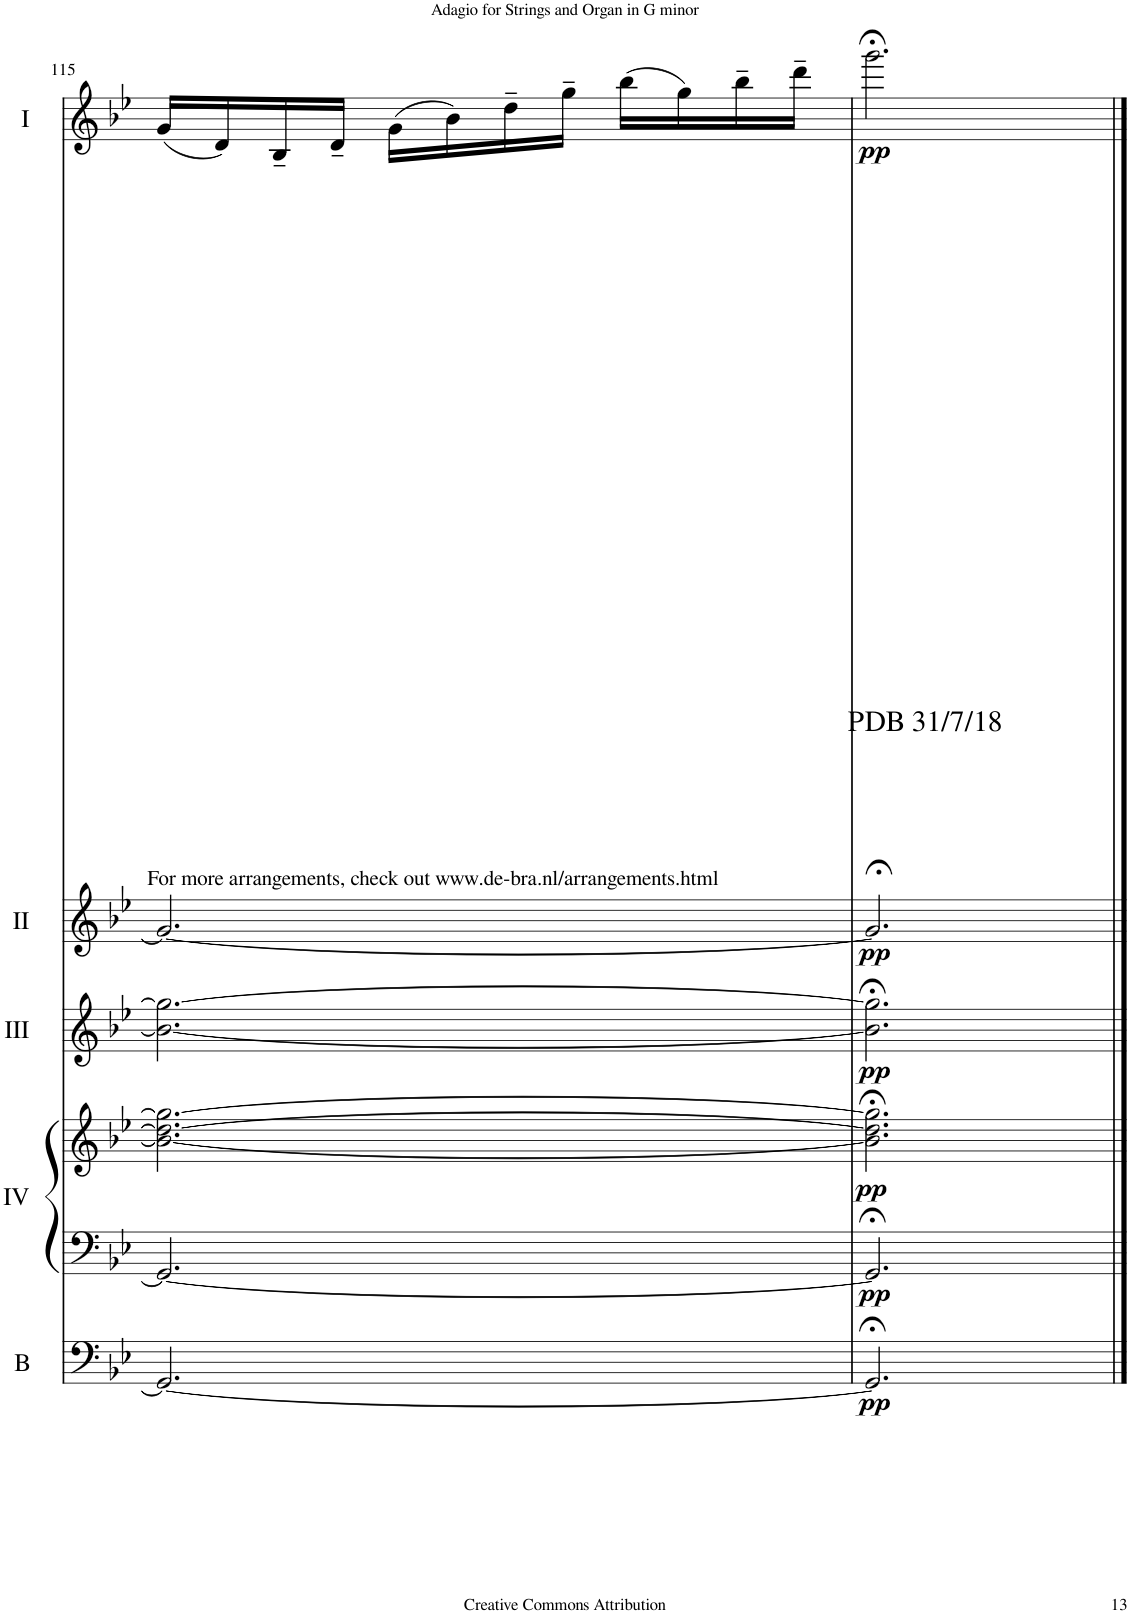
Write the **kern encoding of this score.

**kern	**dynam	**kern	**kern	**dynam	**kern	**dynam	**kern	**dynam	**kern	**dynam
*part5	*part5	*part4	*part4	*part4	*part3	*part3	*part2	*part2	*part1	*part1
*staff6	*staff6	*staff5	*staff4	*staff4/5	*staff3	*staff3	*staff2	*staff2	*staff1	*staff1
*I"Bass	*	*I"Acc. 4	*	*	*I"Acc. 3	*	*I"Acc. 2	*	*I"Acc. 1	*
*I'B	*	*	*	*	*	*	*	*	*	*
!!LO:PB:g=z
*clefF4	*	*clefF4	*clefG2	*	*clefG2	*	*clefG2	*	*clefG2	*
*Trd7c12	*	*	*	*	*Trd7c12	*	*	*	*	*
*k[b-e-]	*	*k[b-e-]	*k[b-e-]	*	*k[b-e-]	*	*k[b-e-]	*	*k[b-e-]	*
*M3/4	*	*M3/4	*M3/4	*	*M3/4	*	*M3/4	*	*M3/4	*
=115	=115	=115	=115	=115	=115	=115	=115	=115	=115	=115
2.GG/_	.	2.GG/_	2.b-\_ 2.dd\_ 2.gg\_	.	2.b-\_ 2.gg\_	.	2.g/_	.	(16g/LL	.
.	.	.	.	.	.	.	.	.	16d/)	.
.	.	.	.	.	.	.	.	.	16B-~/	.
.	.	.	.	.	.	.	.	.	16d~/JJ	.
.	.	.	.	.	.	.	.	.	(16g\LL	.
.	.	.	.	.	.	.	.	.	16b-\)	.
.	.	.	.	.	.	.	.	.	16dd~\	.
.	.	.	.	.	.	.	.	.	16gg~\JJ	.
.	.	.	.	.	.	.	.	.	(16bb-\LL	.
.	.	.	.	.	.	.	.	.	16gg\)	.
.	.	.	.	.	.	.	.	.	16bb-~\	.
.	.	.	.	.	.	.	.	.	16ddd~\JJ	.
=116	=116	=116	=116	=116	=116	=116	=116	=116	=116	=116
!	!	!	!	!	!	!	!	!	!LO:TX:b:t=PDB 31/7/18	!
!	!	!	!	!	!	!	!	!	!LO:TX:b:t=For more arrangements, check out www.de-bra.nl/arrangements.html	!
!	!LO:DY:b	!	!	!LO:DY:b=2	!	!	!	!	!	!
!	!	!	!	!LO:DY:n=1:b	!	!LO:DY:b	!	!LO:DY:b	!	!LO:DY:b
2.GG;</]	pp	2.GG;</]	2.b-\];< 2.dd\];< 2.gg\];<	pp pp	2.b-\];< 2.gg\];<	pp	2.g;</]	pp	2.ggg;<\	pp
==	==	==	==	==	==	==	==	==	==	==
*-	*-	*-	*-	*-	*-	*-	*-	*-	*-	*-
